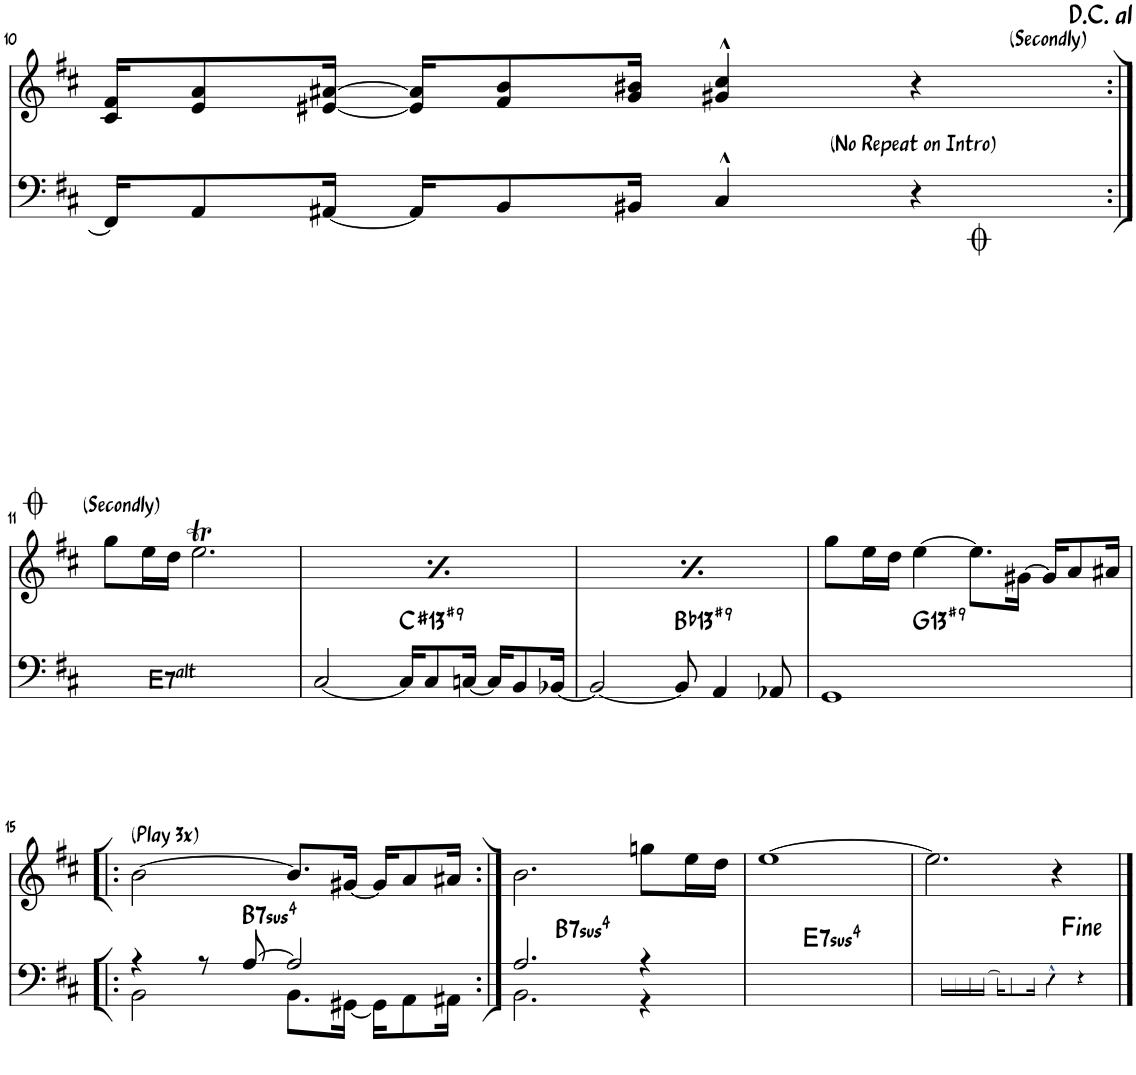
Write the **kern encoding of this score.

**kern	**kern	**harte
*part1	*part1	*part1
*staff2	*staff1	*
*I"Piano	*	*
*I'Pia.	*	*
!!LO:PB:g=z
*clefF4	*clefG2	*
*k[f#c#]	*k[f#c#]	*
*M4/4	*M4/4	*
=10	=10	=10
16FF#/KL]	16c#/ 16f#/KL	.
8AA/	8e/ 8a/	.
[16AA#X/Jk	[16e#X/ [16a#X/Jk	.
16AA#/KL]	16e#/] 16a#/]KL	.
8BB/	8f#/ 8b/	.
16BB#X/Jk	16g/ 16b#X/Jk	.
4C#^^/	4g#X/^^ 4cc#/^^	.
!	!LO:TX:b:t=(No Repeat on Intro)	!
!	!LO:TX:a:t=(Secondly)	!
4r	4r	.
!	!LO:TX:a:t=D.C. al	!
!LO:TX:a:t=D.C. al	!	!
!!LO:LB:g=z
=11:|!	=11:|!	=11:|!
!	!LO:TX:a:t=(Secondly)	!LO:H:kt=7
1ryy	8gg\L	E:(3,b5,#5,b7,b9,#9)
.	16ee\L	.
.	16dd\JJ	.
.	2.eeT\	.
=12	=12	=12
!	!LO:TX:a:t=(Secondly)	!
*	*^	*
[2C#/	8gg\L	2ryy	.
.	16ee\L	.	.
.	16dd\JJ	.	.
.	2.eeT\	.	.
!	!	!	!LO:H:kt=13
16C#/KL]	.	2ryy	C#:(3,5,b7,#9,11,13)
8C#/	.	.	.
[16Cn/Jk	.	.	.
16C/KL]	.	.	.
8BB/	.	.	.
[16BB-X/Jk	.	.	.
=13	=13	=13	=13
!	!LO:TX:a:t=(Secondly)	!	!
2BB-/_	8gg\L	2ryy	.
.	16ee\L	.	.
.	16dd\JJ	.	.
.	2.eeT\	.	.
!	!	!	!LO:H:kt=13
8BB-/]	.	2ryy	Bb:(3,5,b7,#9,11,13)
4AA/	.	.	.
8AA-X/	.	.	.
*	*v	*v	*
=14	=14	=14
1GG	8gg\L	.
.	16ee\L	.
.	16dd\JJ	.
!	!	!LO:H:kt=13
.	[4ee\	G:(3,5,b7,#9,11,13)
.	8.ee\L]	.
.	[16g#X\Jk	.
.	16g#/KL]	.
.	8a/	.
.	16a#X/Jk	.
!!LO:LB:g=z
=15!|:	=15!|:	=15!|:
*^	*	*
!	!	!LO:TX:a:t=(Play 3x)	!
*	*	*^	*
4r	2BB\	[2b\	4.ryy	.
8r	.	.	.	.
!	!	!	!	!LO:H:kt=74
[8A/	.	.	2ryy	B:sus4(7)
2A/]	8.BB\L	8.b/L]	.	.
.	[16GG#X\Jk	[16g#X/Jk	.	.
.	16GG#\KL]	16g#/KL]	.	.
.	8AA\	8a/	.	.
.	.	.	8ryy	.
.	16AA#X\Jk	16a#X/Jk	.	.
=16:|!	=16:|!	=16:|!	=16:|!	=16:|!
2.A/	2.BB\	2.b\	4ryy	.
!	!	!	!	!LO:H:kt=74
.	.	.	2.ryy	B:sus4(7)
4r	4r	8ggn\L	.	.
.	.	16ee\L	.	.
.	.	16dd\JJ	.	.
*v	*v	*	*	*
=17	=17	=17	=17
!	!	!	!LO:H:kt=74
*	*v	*v	*
1ryy	[1ee	E:sus4(7)
=18	=18	=18
1ryy	2.ee\]	.
.	4r	.
==	==	==
*-	*-	*-
